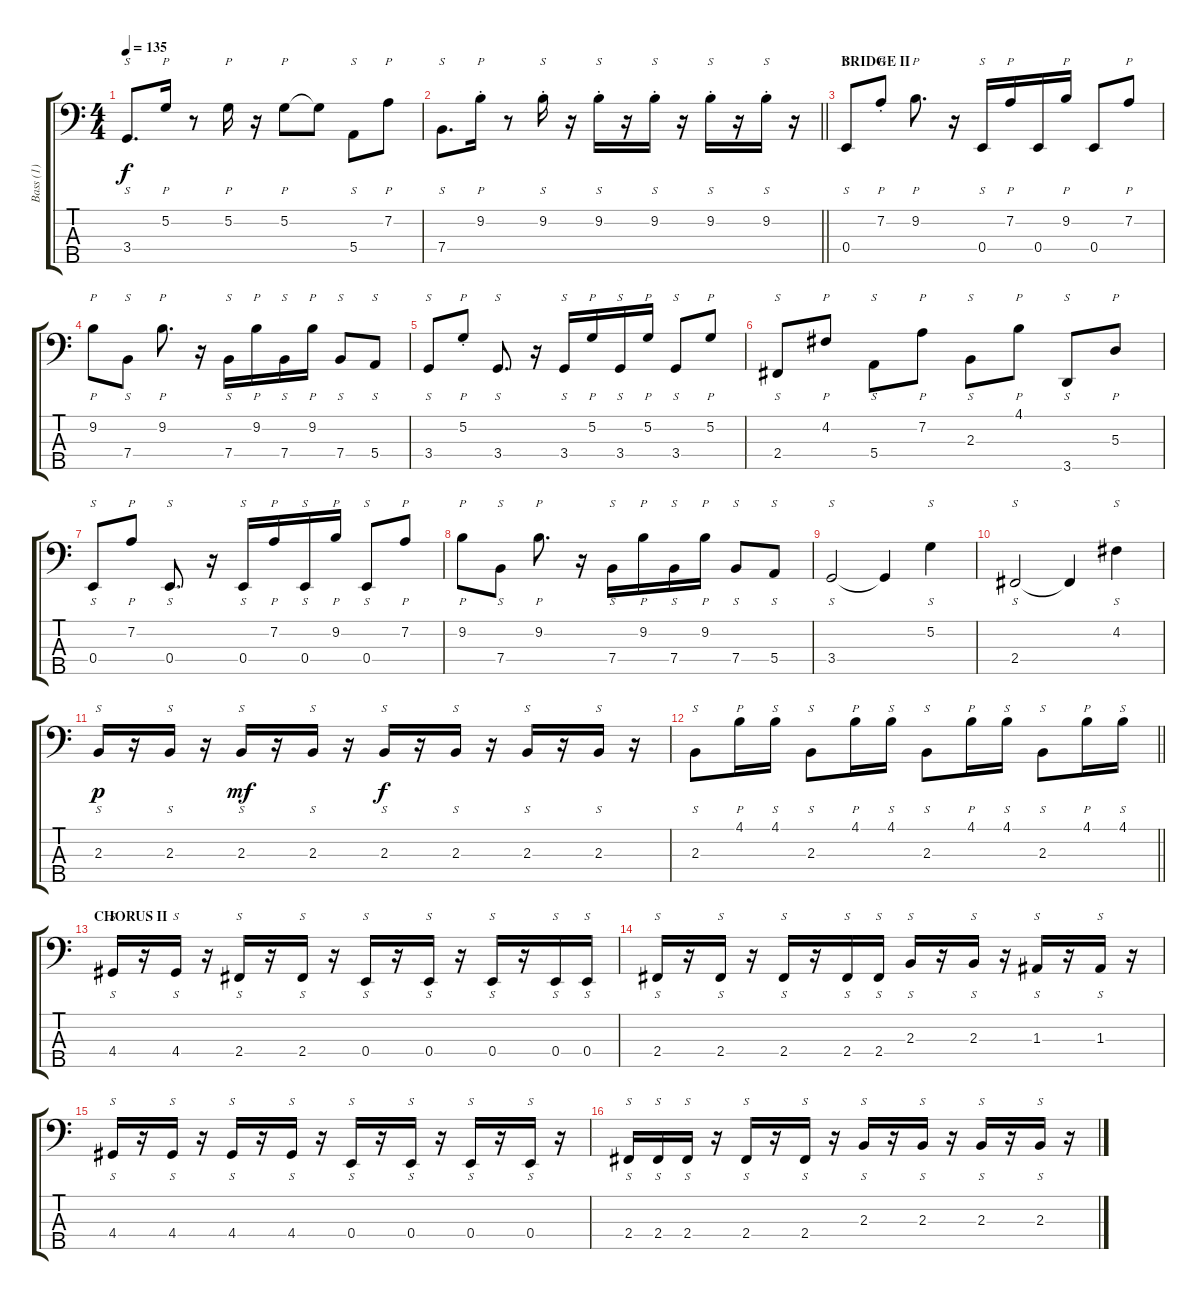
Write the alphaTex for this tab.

\track ("Bass (1)" "Bass (1)") {instrument slapbass2}
\staff {score tabs}
\tuning (G2 D2 A1 E1 B0) {hide}
\ts (4 4)
\tempo 135
\clef f4
\ks c
3.4.8{s d dy f} 5.2.16{p} r.8 5.2.16{p} r.16 5.2.8{p} 5.2{t}.8 5.4.8{s} 7.2.8{p} |
\barLineRight lightlight
7.4.8{s d} 9.2{st}.16{p} r.8 9.2{st}.16{s} r.16 9.2{st}.16{s} r.16 9.2{st}.16{s} r.16 9.2{st}.16{s} r.16 9.2{st}.16{s} r.16 |
\section ("" "BRIDGE II")
0.4.8{s} 7.2{st}.8{p} 9.2.8{p d} r.16 0.4.16{s} 7.2.16{p} 0.4.16 9.2.16{p} 0.4.8 7.2.8{p} |
9.2.8{p} 7.4.8{s} 9.2.8{p d} r.16 7.4.16{s} 9.2.16{p} 7.4.16{s} 9.2.16{p} 7.4.8{s} 5.4.8{s} |
3.4.8{s} 5.2{st}.8{p} 3.4.8{s d} r.16 3.4.16{s} 5.2.16{p} 3.4.16{s} 5.2.16{p} 3.4.8{s} 5.2.8{p} |
2.4.8{s} 4.2.8{p} 5.4.8{s} 7.2.8{p} 2.3.8{s} 4.1.8{p} 3.5.8{s} 5.3.8{p} |
0.4.8{s} 7.2.8{p} 0.4.8{s d} r.16 0.4.16{s} 7.2.16{p} 0.4.16{s} 9.2.16{p} 0.4.8{s} 7.2.8{p} |
9.2.8{p} 7.4.8{s} 9.2.8{p d} r.16 7.4.16{s} 9.2.16{p} 7.4.16{s} 9.2.16{p} 7.4.8{s} 5.4.8{s} |
3.4.2{s} 3.4{t}.4 5.2.4{s} |
2.4.2{s} 2.4{t}.4 4.2.4{s} |
2.3.16{s dy p} r.16 2.3.16{s} r.16 2.3.16{s dy mf} r.16 2.3.16{s} r.16 2.3.16{s dy f} r.16 2.3.16{s} r.16 2.3.16{s} r.16 2.3.16{s} r.16 |
\barLineRight lightlight
2.3.8{s} 4.1.16{p} 4.1.16{s} 2.3.8{s} 4.1.16{p} 4.1.16{s} 2.3.8{s} 4.1.16{p} 4.1.16{s} 2.3.8{s} 4.1.16{p} 4.1.16{s} |
\section ("" "CHORUS II")
4.4.16{s} r.16 4.4.16{s} r.16 2.4.16{s} r.16 2.4.16{s} r.16 0.4.16{s} r.16 0.4.16{s} r.16 0.4.16{s} r.16 0.4.16{s} 0.4.16{s} |
2.4.16{s} r.16 2.4.16{s} r.16 2.4.16{s} r.16 2.4.16{s} 2.4.16{s} 2.3.16{s} r.16 2.3.16{s} r.16 1.3.16{s} r.16 1.3.16{s} r.16 |
4.4.16{s} r.16 4.4.16{s} r.16 4.4.16{s} r.16 4.4.16{s} r.16 0.4.16{s} r.16 0.4.16{s} r.16 0.4.16{s} r.16 0.4.16{s} r.16 |
2.4.16{s} 2.4.16{s} 2.4.16{s} r.16 2.4.16{s} r.16 2.4.16{s} r.16 2.3.16{s} r.16 2.3.16{s} r.16 2.3.16{s} r.16 2.3.16{s} r.16
